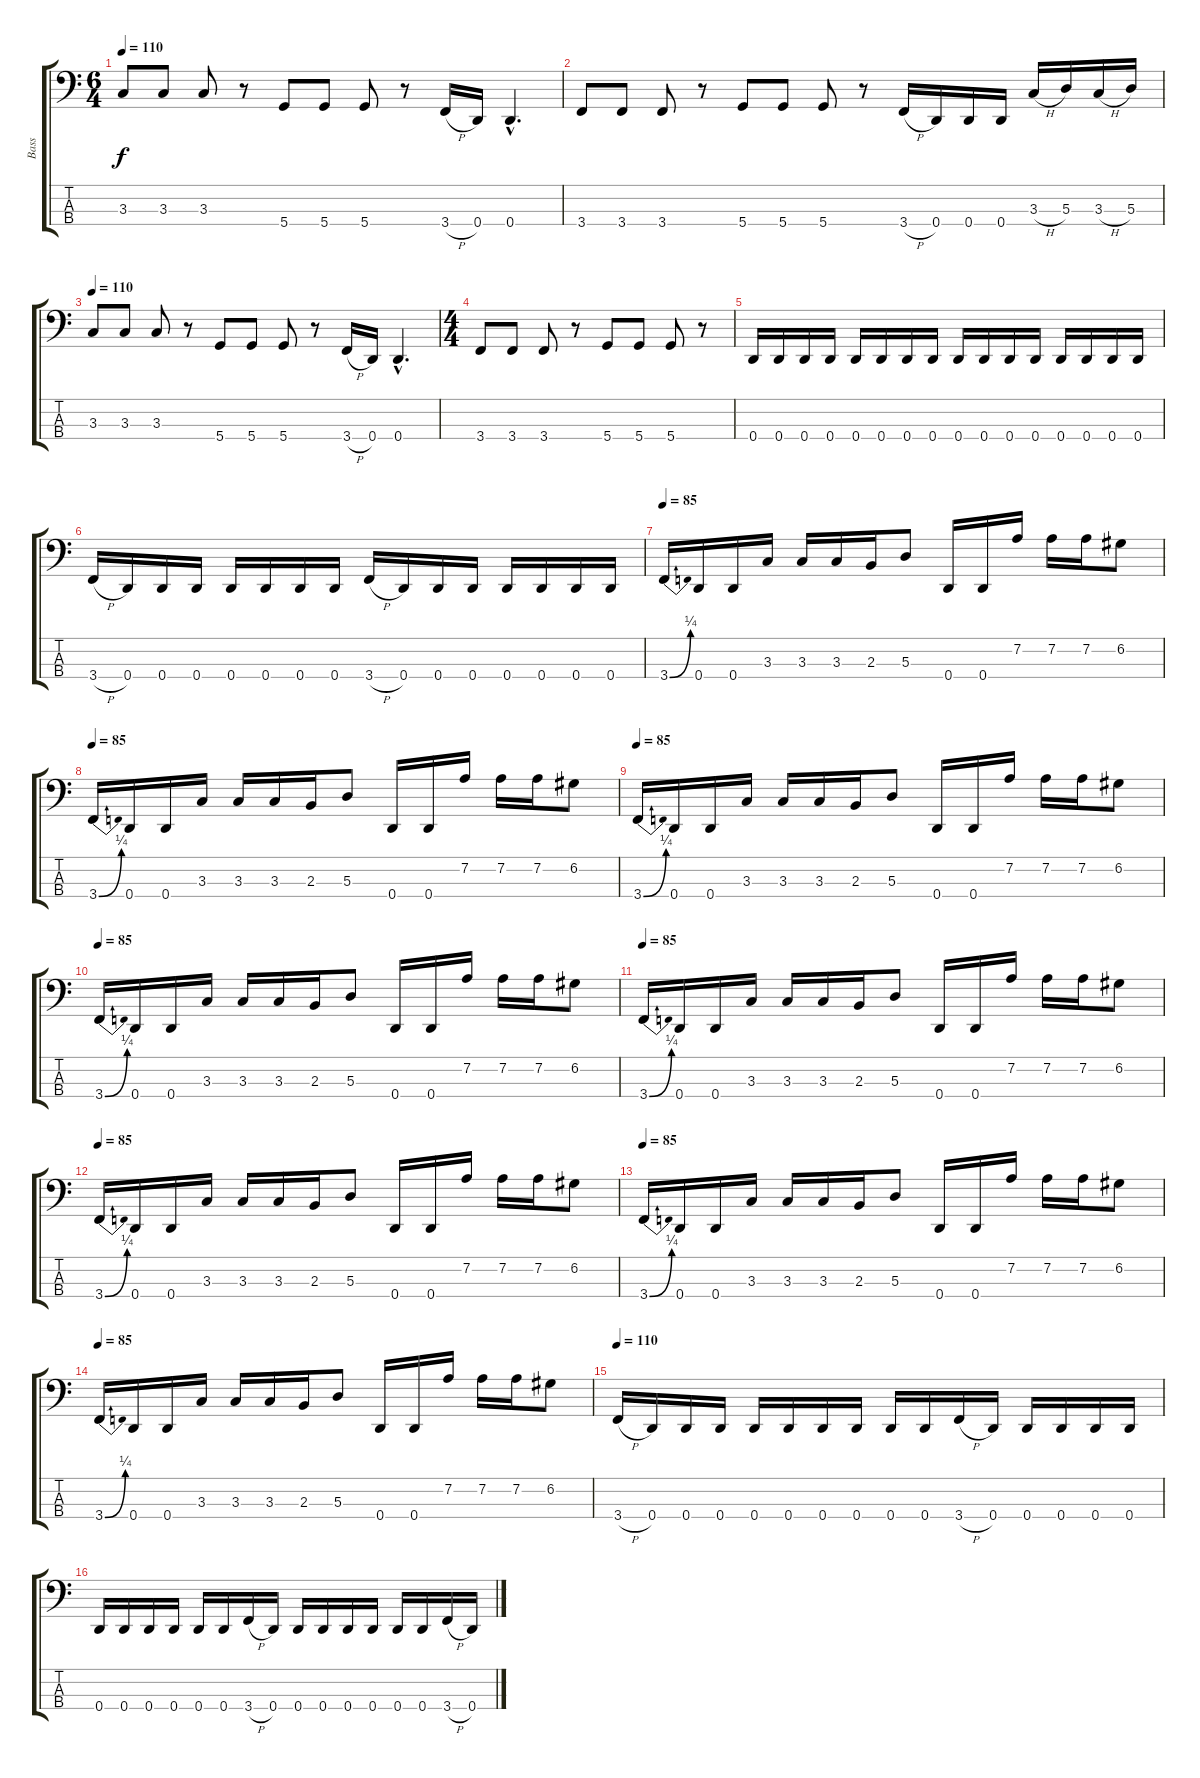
\track ("Bass" "Bass") {instrument slapbass2}
\staff {score tabs}
\tuning (G2 D2 A1 D1) {hide}
\ts (6 4)
\tempo 110
\clef f4
\ks c
3.3.8{dy f} 3.3.8 3.3.8 r.8 5.4.8 5.4.8 5.4.8 r.8 3.4{h}.16 0.4.16 0.4{hac}.4{d} |
3.4.8 3.4.8 3.4.8 r.8 5.4.8 5.4.8 5.4.8 r.8 3.4{h}.16 0.4.16 0.4.16 0.4.16 3.3{h}.16 5.3.16 3.3{h}.16 5.3.16 |
\tempo 110
3.3.8 3.3.8 3.3.8 r.8 5.4.8 5.4.8 5.4.8 r.8 3.4{h}.16 0.4.16 0.4{hac}.4{d} |
\ts (4 4)
3.4.8 3.4.8 3.4.8 r.8 5.4.8 5.4.8 5.4.8 r.8 |
0.4.16 0.4.16 0.4.16 0.4.16 0.4.16 0.4.16 0.4.16 0.4.16 0.4.16 0.4.16 0.4.16 0.4.16 0.4.16 0.4.16 0.4.16 0.4.16 |
3.4{h}.16 0.4.16 0.4.16 0.4.16 0.4.16 0.4.16 0.4.16 0.4.16 3.4{h}.16 0.4.16 0.4.16 0.4.16 0.4.16 0.4.16 0.4.16 0.4.16 |
\tempo 85
3.4{be (bend 0 0 60 1)}.16 0.4.16 0.4.16 3.3.16 3.3.16 3.3.16 2.3.16 5.3.8 0.4.16 0.4.16 7.2.16 7.2.16 7.2.16 6.2.8 |
\tempo 85
3.4{be (bend 0 0 60 1)}.16 0.4.16 0.4.16 3.3.16 3.3.16 3.3.16 2.3.16 5.3.8 0.4.16 0.4.16 7.2.16 7.2.16 7.2.16 6.2.8 |
\tempo 85
3.4{be (bend 0 0 60 1)}.16 0.4.16 0.4.16 3.3.16 3.3.16 3.3.16 2.3.16 5.3.8 0.4.16 0.4.16 7.2.16 7.2.16 7.2.16 6.2.8 |
\tempo 85
3.4{be (bend 0 0 60 1)}.16 0.4.16 0.4.16 3.3.16 3.3.16 3.3.16 2.3.16 5.3.8 0.4.16 0.4.16 7.2.16 7.2.16 7.2.16 6.2.8 |
\tempo 110
\tempo 85
3.4{be (bend 0 0 60 1)}.16 0.4.16 0.4.16 3.3.16 3.3.16 3.3.16 2.3.16 5.3.8 0.4.16 0.4.16 7.2.16 7.2.16 7.2.16 6.2.8 |
\tempo 110
\tempo 85
3.4{be (bend 0 0 60 1)}.16 0.4.16 0.4.16 3.3.16 3.3.16 3.3.16 2.3.16 5.3.8 0.4.16 0.4.16 7.2.16 7.2.16 7.2.16 6.2.8 |
\tempo 110
\tempo 85
3.4{be (bend 0 0 60 1)}.16 0.4.16 0.4.16 3.3.16 3.3.16 3.3.16 2.3.16 5.3.8 0.4.16 0.4.16 7.2.16 7.2.16 7.2.16 6.2.8 |
\tempo 85
3.4{be (bend 0 0 60 1)}.16 0.4.16 0.4.16 3.3.16 3.3.16 3.3.16 2.3.16 5.3.8 0.4.16 0.4.16 7.2.16 7.2.16 7.2.16 6.2.8 |
\tempo 110
3.4{h}.16 0.4.16 0.4.16 0.4.16 0.4.16 0.4.16 0.4.16 0.4.16 0.4.16 0.4.16 3.4{h}.16 0.4.16 0.4.16 0.4.16 0.4.16 0.4.16 |
0.4.16 0.4.16 0.4.16 0.4.16 0.4.16 0.4.16 3.4{h}.16 0.4.16 0.4.16 0.4.16 0.4.16 0.4.16 0.4.16 0.4.16 3.4{h}.16 0.4.16
